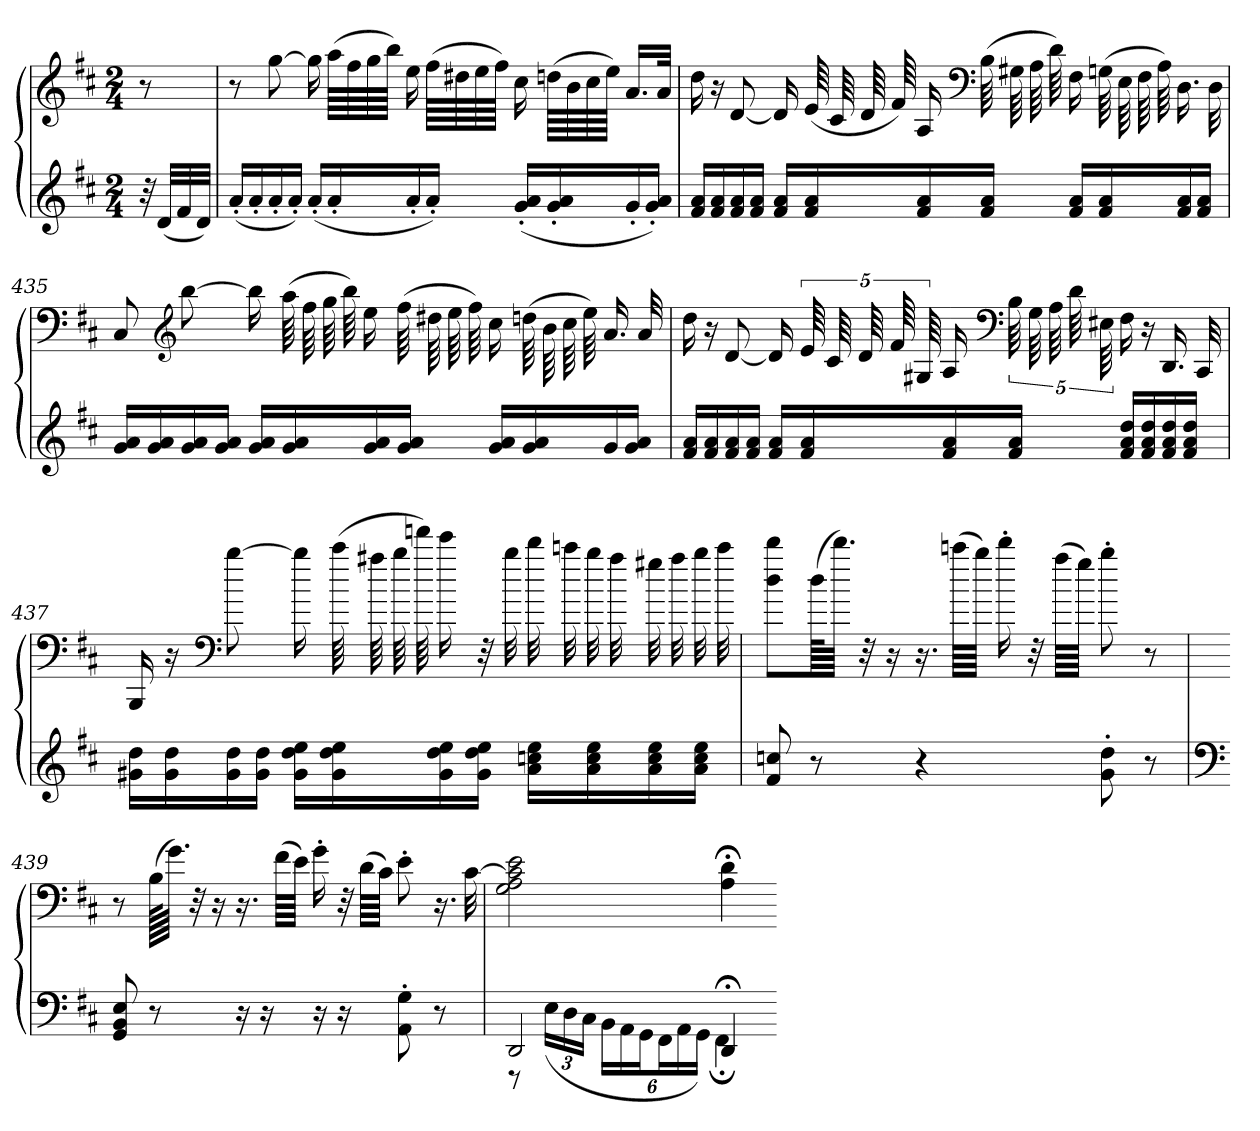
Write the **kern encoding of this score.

**kern	**kern
*part1	*part1
*staff2	*staff1
*clefG2	*clefG2
*k[f#c#]	*k[f#c#]
*D:	*D:
*M2/4	*M2/4
=	=
32r	8r
(32dLLL	.
32f#	.
32dJJJ)	.
=433	=433
(16a'LL	8r
16a'	.
16a'	[8gg
16a'JJ)	.
(16a'LL	16gg]
16a'	(64aaLLLL
.	64ff#
.	64gg
.	64bbJJJJ)
16a'	16ee
16a'JJ)	(64ff#LLLL
.	64dd#X
.	64ee
.	64ff#JJJJ)
(16g' 16a'LL	16cc#
16g' 16a'	(64ddnLLLL
.	64b
.	64cc#
.	64eeJJJJ)
16g'	16.aLL
16g' 16a'JJ)	.
.	32aJJk
=434	=434
16f# 16aLL	16dd
16f# 16a	16r
16f# 16a	[8d
16f# 16aJJ	.
16f# 16aLL	16d]
16f# 16a	(64e
.	64c#
.	64d
.	64f#)
16f# 16a	16A
*	*clefF4
16f# 16aJJ	(64B
.	64G#X
.	64A
.	64d)
16f# 16aLL	16F#
16f# 16a	(64Gn
.	64E
.	64F#
.	64A)
16f# 16a	16.D
16f# 16aJJ	.
.	32D
=435	=435
16g 16aLL	8C#
16g 16a	.
*	*clefG2
16g 16a	[8bb
16g 16aJJ	.
16g 16aLL	16bb]
16g 16a	(64aa
.	64ff#
.	64gg
.	64bb)
16g 16a	16ee
16g 16aJJ	(64ff#
.	64dd#X
.	64ee
.	64ff#)
16g 16aLL	16cc#
16g 16a	(64ddn
.	64b
.	64cc#
.	64ee)
16g	16.a
16g 16aJJ	.
.	32a
=436	=436
16f# 16aLL	16dd
16f# 16a	16r
16f# 16a	[8d
16f# 16aJJ	.
16f# 16aLL	16d]
16f# 16a	80e
.	80c#
.	80d
.	80f#
.	80G#X
16f# 16a	16A
*	*clefF4
16f# 16aJJ	80B
.	80G#
.	80A
.	80d
.	80E#X
16f# 16a 16ddLL	16F#
16f# 16a 16dd	16r
16f# 16a 16dd	16.DD
16f# 16a 16ddJJ	.
.	32CC#
=437	=437
16g#X 16ddLL	16BBB
16g# 16dd	16r
*	*clefF4
16g# 16dd	[8bb
16g# 16ddJJ	.
16g# 16dd 16eeLL	16bb]
16g# 16dd 16ee	(64ccc#
.	64aa#X
.	64bb
.	64fffn)
16g# 16dd 16ee	16eee
16g# 16dd 16eeJJ	32r
.	32bb
16a 16ccn 16eeLL	32ddd
.	32cccn
16a 16cc 16ee	32bb
.	32aa#
16a 16cc 16ee	32gg#X
.	32aa#
16a 16cc 16eeJJ	32bb
.	32ccc
=438	=438
8f# 8ccn	8dd 8dddL
8r	(128ddKLLL
.	64.dddJJJJ)
.	32r
.	16r
4r	16.r
.	(64cccnLLLL
.	64bbJJJJ)
.	16ddd'
.	32r
.	(64aaLLLL
.	64ggJJJJ)
8g' 8dd'	8bb'
8r	8r
=439	=439
*clefF4	*
8GG 8BB 8E	8r
8r	(128BKLLLL
.	64.gJJJJ)
.	32r
.	16r
16r	16.r
16r	.
.	(64f#LLLL
.	64eJJJJ)
16r	16g'
16r	32r
.	(64dLLLL
.	64c#JJJJ)
8AA' 8G'	8e'
8r	16.r
.	[32c#
=440	=440
*^	*
2DD	8r	2G 2A 2c#] 2e
.	(24ELL	.
.	24D	.
.	24C#JJ	.
.	24BBLL	.
.	24AA	.
.	24GGJ	.
.	24FF#L	.
.	24AA	.
.	24GGJJ)	.
4DD;<	4FF#;<	4A;< 4d;<
*v	*v	*
=-	=-
*-	*-
